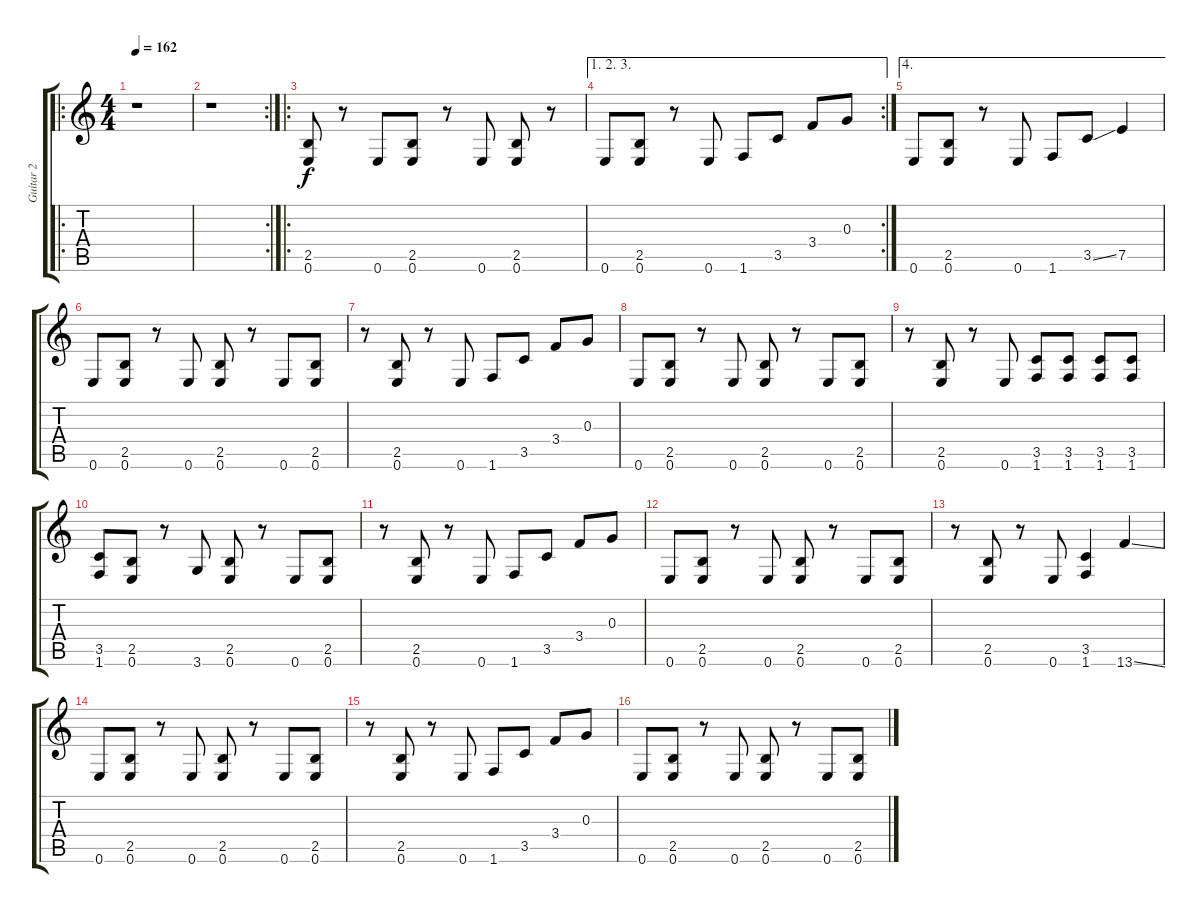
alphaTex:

\track ("Guitar 2" "Guitar 2") {instrument distortionguitar}
\staff {score tabs}
\tuning (E4 B3 G3 D3 A2 E2) {hide}
\ro
\ts (4 4)
\tempo 162
\clef g2
\ks c
r.1{dy f instrument distortionguitar} |
\rc 2
r.1 |
\ro
(2.5 0.6).8 r.8 0.6.8 (2.5 0.6).8 r.8 0.6.8 (2.5 0.6).8 r.8 |
\ae (1 2 3)
\rc 2
0.6.8 (2.5 0.6).8 r.8 0.6.8 1.6.8 3.5.8 3.4.8 0.3.8 |
\ae 4
0.6.8 (2.5 0.6).8 r.8 0.6.8 1.6.8 3.5{ss}.8 7.5.4 |
0.6.8 (2.5 0.6).8 r.8 0.6.8 (2.5 0.6).8 r.8 0.6.8 (2.5 0.6).8 |
r.8 (2.5 0.6).8 r.8 0.6.8 1.6.8 3.5.8 3.4.8 0.3.8 |
0.6.8 (2.5 0.6).8 r.8 0.6.8 (2.5 0.6).8 r.8 0.6.8 (2.5 0.6).8 |
r.8 (2.5 0.6).8 r.8 0.6.8 (3.5 1.6).8 (3.5 1.6).8 (3.5 1.6).8 (3.5 1.6).8 |
(3.5 1.6).8 (2.5 0.6).8 r.8 3.6.8 (2.5 0.6).8 r.8 0.6.8 (2.5 0.6).8 |
r.8 (2.5 0.6).8 r.8 0.6.8 1.6.8 3.5.8 3.4.8 0.3.8 |
0.6.8 (2.5 0.6).8 r.8 0.6.8 (2.5 0.6).8 r.8 0.6.8 (2.5 0.6).8 |
r.8 (2.5 0.6).8 r.8 0.6.8 (3.5 1.6).4 13.6{ss}.4 |
0.6.8 (2.5 0.6).8 r.8 0.6.8 (2.5 0.6).8 r.8 0.6.8 (2.5 0.6).8 |
r.8 (2.5 0.6).8 r.8 0.6.8 1.6.8 3.5.8 3.4.8 0.3.8 |
0.6.8 (2.5 0.6).8 r.8 0.6.8 (2.5 0.6).8 r.8 0.6.8 (2.5 0.6).8
